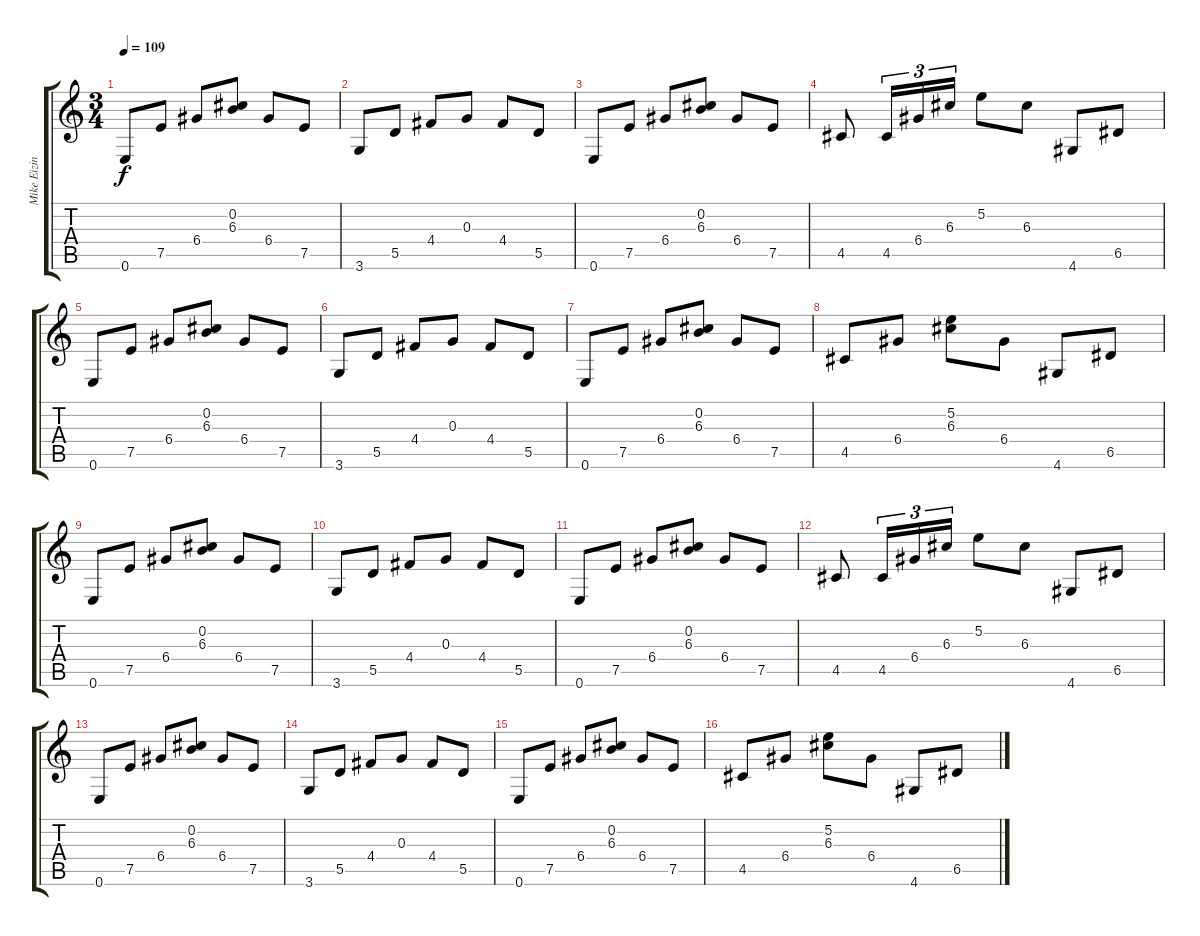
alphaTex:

\track ("Mike Eizinger" "Mike Eizin") {instrument electricguitarjazz}
\staff {score tabs}
\tuning (E4 B3 G3 D3 A2 E2) {hide}
\ts (3 4)
\tempo 109
\clef g2
\ks c
0.6.8{dy f} 7.5.8 6.4.8 (0.2 6.3).8 6.4.8 7.5.8 |
3.6.8 5.5.8 4.4.8 0.3.8 4.4.8 5.5.8 |
0.6.8 7.5.8 6.4.8 (0.2 6.3).8 6.4.8 7.5.8 |
4.5.8 4.5.16{tu (3 2)} 6.4.16{tu (3 2)} 6.3.16{tu (3 2)} 5.2.8 6.3.8 4.6.8 6.5.8 |
0.6.8 7.5.8 6.4.8 (0.2 6.3).8 6.4.8 7.5.8 |
3.6.8 5.5.8 4.4.8 0.3.8 4.4.8 5.5.8 |
0.6.8 7.5.8 6.4.8 (0.2 6.3).8 6.4.8 7.5.8 |
4.5.8 6.4.8 (5.2 6.3).8 6.4.8 4.6.8 6.5.8 |
0.6.8 7.5.8 6.4.8 (0.2 6.3).8 6.4.8 7.5.8 |
3.6.8 5.5.8 4.4.8 0.3.8 4.4.8 5.5.8 |
0.6.8 7.5.8 6.4.8 (0.2 6.3).8 6.4.8 7.5.8 |
4.5.8 4.5.16{tu (3 2)} 6.4.16{tu (3 2)} 6.3.16{tu (3 2)} 5.2.8 6.3.8 4.6.8 6.5.8 |
0.6.8 7.5.8 6.4.8 (0.2 6.3).8 6.4.8 7.5.8 |
3.6.8 5.5.8 4.4.8 0.3.8 4.4.8 5.5.8 |
0.6.8 7.5.8 6.4.8 (0.2 6.3).8 6.4.8 7.5.8 |
4.5.8 6.4.8 (5.2 6.3).8 6.4.8 4.6.8 6.5.8
